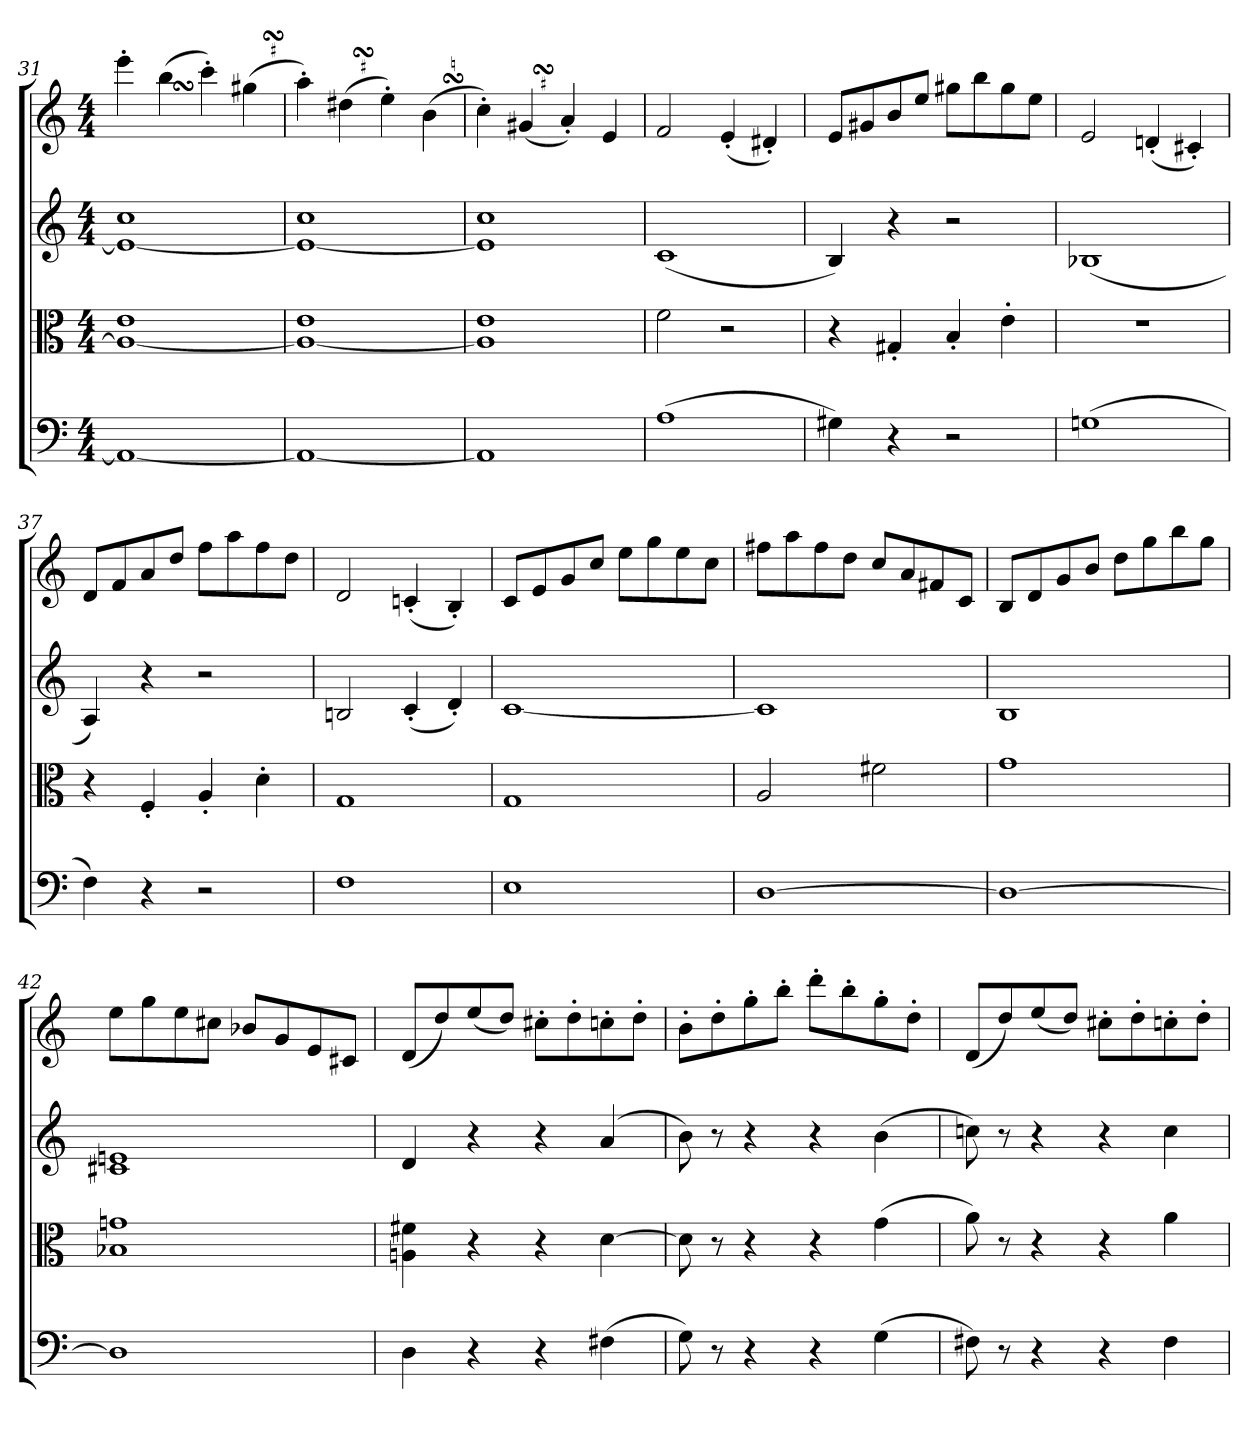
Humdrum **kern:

**kern	**kern	**kern	**kern
*part4	*part3	*part2	*part1
*staff4	*staff3	*staff2	*staff1
*clefF4	*clefC3	*clefG2	*clefG2
*k[]	*k[]	*k[]	*k[]
*C:	*C:	*C:	*C:
*M4/4	*M4/4	*M4/4	*M4/4
=31	=31	=31	=31
1AA/_	1A_\ 1e\	1e_/ 1cc/	4eee'\
.	.	.	(4bbSsS\
.	.	.	4ccc'\)
.	.	.	(4gg#XSsS\
=32	=32	=32	=32
1AA/_	1A_\ 1e\	1e_/ 1cc/	4aa'\)
.	.	.	(4dd#XSsS\
.	.	.	4ee'\)
.	.	.	(4bSsS\
=33	=33	=33	=33
1AA/]	1A]\ 1e\	1e]/ 1cc/	4cc'\)
.	.	.	(4g#XSsS/
.	.	.	4a'/)
.	.	.	4e/
=34	=34	=34	=34
(1A\	2f\	(1c/	2f/
.	2r	.	(4e'/
.	.	.	4d#X'/)
=35	=35	=35	=35
4G#X\)	4r	4B/)	8e/L
.	.	.	8g#X/
4r	4G#X'/	4r	8b/
.	.	.	8ee/J
2r	4B'/	2r	8gg#X\L
.	.	.	8bb\
.	4e'\	.	8gg#\
.	.	.	8ee\J
=36	=36	=36	=36
(1Gn\	1r	(1B-X/	2e/
.	.	.	(4dn'/
.	.	.	4c#X'/)
=37	=37	=37	=37
4F\)	4r	4A/)	8d/L
.	.	.	8f/
4r	4F'/	4r	8a/
.	.	.	8dd/J
2r	4A'/	2r	8ff\L
.	.	.	8aa\
.	4d'\	.	8ff\
.	.	.	8dd\J
=38	=38	=38	=38
1F\	1G/	2Bn/	2d/
.	.	(4c'/	(4cn'/
.	.	4d'/)	4B'/)
=39	=39	=39	=39
1E\	1G/	[1c/	8c/L
.	.	.	8e/
.	.	.	8g/
.	.	.	8cc/J
.	.	.	8ee\L
.	.	.	8gg\
.	.	.	8ee\
.	.	.	8cc\J
=40	=40	=40	=40
[1D\	2A/	1c/]	8ff#X\L
.	.	.	8aa\
.	.	.	8ff#\
.	.	.	8dd\J
.	2f#X\	.	8cc/L
.	.	.	8a/
.	.	.	8f#X/
.	.	.	8c/J
=41	=41	=41	=41
1D\_	1g\	1B/	8B/L
.	.	.	8d/
.	.	.	8g/
.	.	.	8b/J
.	.	.	8dd\L
.	.	.	8gg\
.	.	.	8bb\
.	.	.	8gg\J
=42	=42	=42	=42
1D\]	1B-X\ 1gn\	1c#X/ 1en/	8ee\L
.	.	.	8gg\
.	.	.	8ee\
.	.	.	8cc#X\J
.	.	.	8b-X/L
.	.	.	8g/
.	.	.	8e/
.	.	.	8c#X/J
=43	=43	=43	=43
4D\	4An\ 4f#X\	4d/	(8d/L
.	.	.	8dd/)
4r	4r	4r	(8ee/
.	.	.	8dd/J)
4r	4r	4r	8cc#X'\L
.	.	.	8dd'\
(4F#X\	[4d\	(4a/	8ccn'\
.	.	.	8dd'\J
=44	=44	=44	=44
8G\)	8d\]	8b\)	8b'\L
8r	8r	8r	8dd'\
4r	4r	4r	8gg'\
.	.	.	8bb'\J
4r	4r	4r	8ddd'\L
.	.	.	8bb'\
(4G\	(4g\	(4b\	8gg'\
.	.	.	8dd'\J
=45	=45	=45	=45
8F#X\)	8a\)	8ccn\)	(8d/L
8r	8r	8r	8dd/)
4r	4r	4r	(8ee/
.	.	.	8dd/J)
4r	4r	4r	8cc#X'\L
.	.	.	8dd'\
4F#\	4a\	4cc\	8ccn'\
.	.	.	8dd'\J
=	=	=	=
*-	*-	*-	*-
